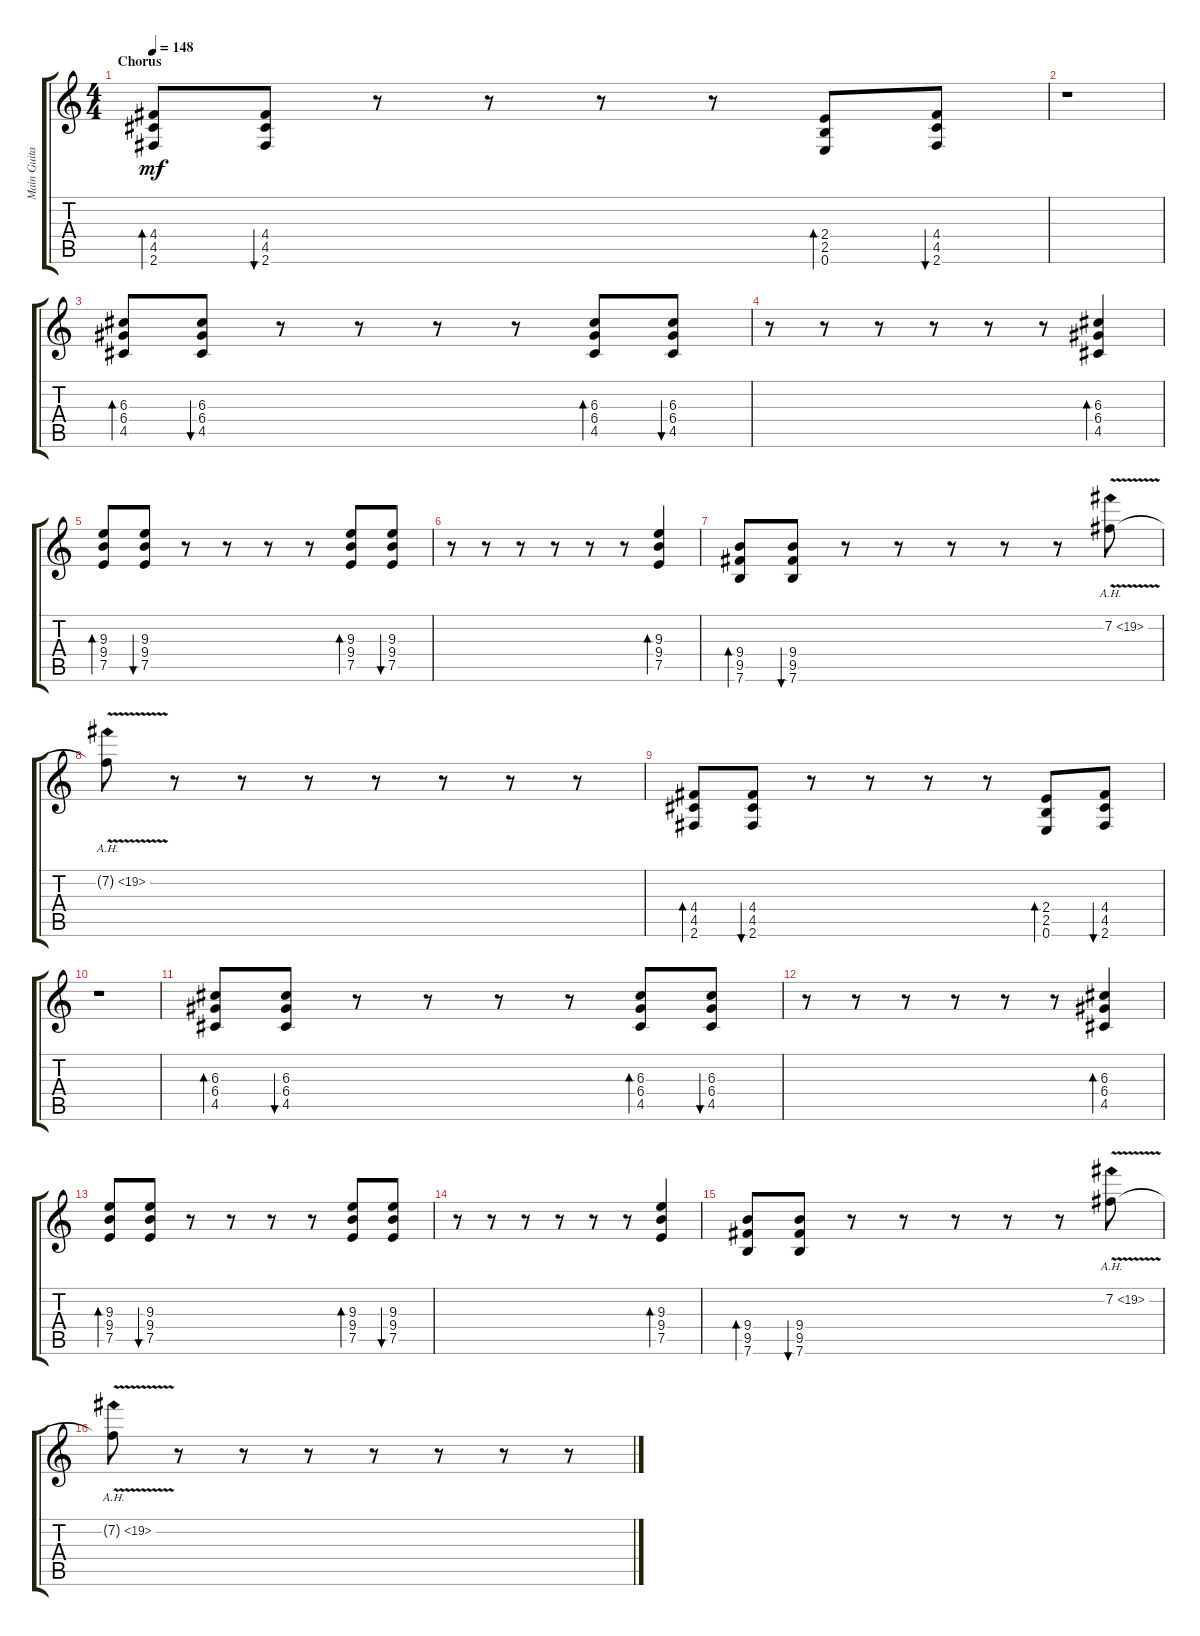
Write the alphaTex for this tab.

\track ("Main Guitar" "Main Guita") {instrument distortionguitar}
\staff {score tabs}
\tuning (E4 B3 G3 D3 A2 E2) {hide}
\ts (4 4)
\section ("" "Chorus")
\tempo 148
\clef g2
\ks c
(4.4 4.5 2.6).8{bd 30 dy mf} (4.4 4.5 2.6).8{bu 30} r.8 r.8 r.8 r.8 (2.4 2.5 0.6).8{bd 30} (4.4 4.5 2.6).8{bu 30} |
r.1 |
(6.3 6.4 4.5).8{bd 30} (6.3 6.4 4.5).8{bu 30} r.8 r.8 r.8 r.8 (6.3 6.4 4.5).8{bd 30} (6.3 6.4 4.5).8{bu 30} |
r.8 r.8 r.8 r.8 r.8 r.8 (6.3 6.4 4.5).4{bd 30} |
(9.3 9.4 7.5).8{bd 30} (9.3 9.4 7.5).8{bu 30} r.8 r.8 r.8 r.8 (9.3 9.4 7.5).8{bd 30} (9.3 9.4 7.5).8{bu 30} |
r.8 r.8 r.8 r.8 r.8 r.8 (9.3 9.4 7.5).4{bd 30} |
(9.4 9.5 7.6).8{bd 30} (9.4 9.5 7.6).8{bu 30} r.8 r.8 r.8 r.8 r.8 7.2{ah 12 v}.8 |
7.2{ah 12 v t}.8 r.8 r.8 r.8 r.8 r.8 r.8 r.8 |
(4.4 4.5 2.6).8{bd 30} (4.4 4.5 2.6).8{bu 30} r.8 r.8 r.8 r.8 (2.4 2.5 0.6).8{bd 30} (4.4 4.5 2.6).8{bu 30} |
r.1 |
(6.3 6.4 4.5).8{bd 30} (6.3 6.4 4.5).8{bu 30} r.8 r.8 r.8 r.8 (6.3 6.4 4.5).8{bd 30} (6.3 6.4 4.5).8{bu 30} |
r.8 r.8 r.8 r.8 r.8 r.8 (6.3 6.4 4.5).4{bd 30} |
(9.3 9.4 7.5).8{bd 30} (9.3 9.4 7.5).8{bu 30} r.8 r.8 r.8 r.8 (9.3 9.4 7.5).8{bd 30} (9.3 9.4 7.5).8{bu 30} |
r.8 r.8 r.8 r.8 r.8 r.8 (9.3 9.4 7.5).4{bd 30} |
(9.4 9.5 7.6).8{bd 30} (9.4 9.5 7.6).8{bu 30} r.8 r.8 r.8 r.8 r.8 7.2{ah 12 v}.8 |
7.2{ah 12 v t}.8 r.8 r.8 r.8 r.8 r.8 r.8 r.8
